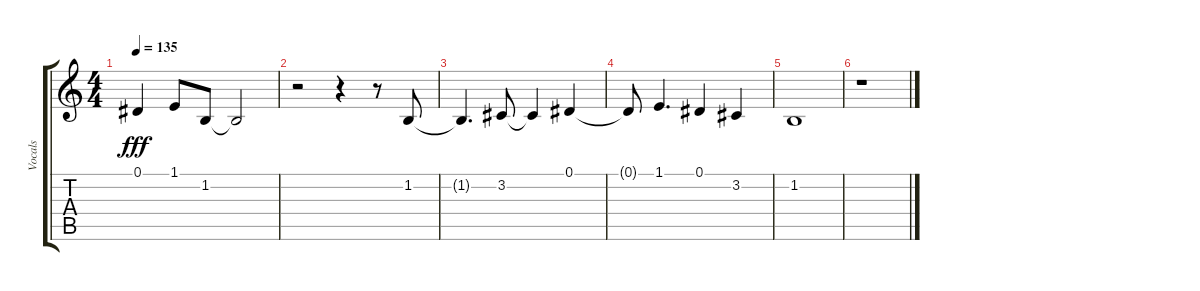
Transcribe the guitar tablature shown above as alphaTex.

\track ("Vocals" "Vocals") {instrument voiceoohs}
\staff {score tabs}
\tuning (Eb4 Bb3 Gb3 Db3 Ab2 Eb2) {hide}
\ts (4 4)
\tempo 135
\clef g2
\ks c
0.1.4{dy fff} 1.1.8 1.2.8 1.2{t}.2 |
r.2 r.4 r.8 1.2.8 |
1.2{t}.4{d volume 0} 3.2.8 3.2{t}.4 0.1.4 |
0.1{t}.8 1.1.4{d} 0.1.4 3.2.4 |
1.2.1 |
r.1
